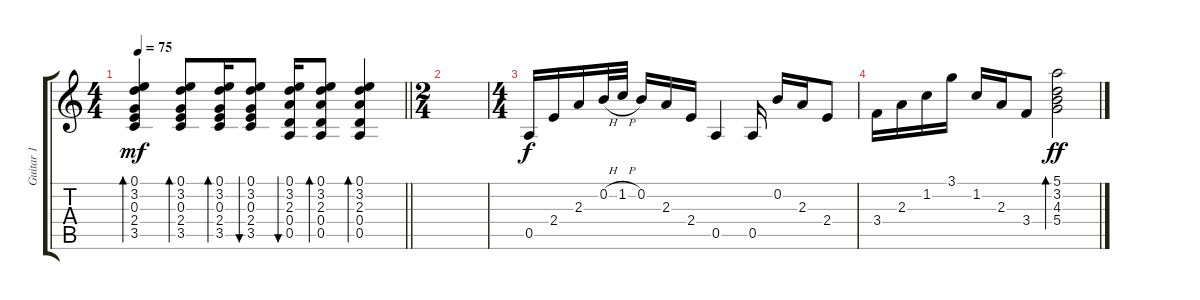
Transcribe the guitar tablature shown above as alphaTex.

\track ("Guitar 1" "Guitar 1") {instrument acousticguitarsteel}
\staff {score tabs}
\tuning (E4 B3 G3 D3 A2 E2) {hide}
\ts (4 4)
\tempo 75
\clef g2
\barLineRight lightlight
\ks c
(0.1 3.2 0.3 2.4 3.5).4{bd 30 dy mf} (0.1 3.2 0.3 2.4 3.5).8{bd 30} (0.1 3.2 0.3 2.4 3.5).16{bd 30} (0.1 3.2 0.3 2.4 3.5).8{bu 30} (0.1 3.2 2.3 0.4 0.5).16{bu 30} (0.1 3.2 2.3 0.4 0.5).8{bd 30} (0.1 3.2 2.3 0.4 0.5).4{bd 30} |
\ts (2 4)
|
\ts (4 4)
0.5.16{dy f} 2.4.16 2.3.16 0.2{h}.32 1.2{h}.32 0.2.16 2.3.16 2.4.16 0.5.4 0.5.16 0.2.16 2.3.16 2.4.8 |
3.4.16 2.3.16 1.2.16 3.1.16 1.2.16 2.3.16 3.4.8 (5.1 3.2 4.3 5.4).2{bd 480 dy ff}
